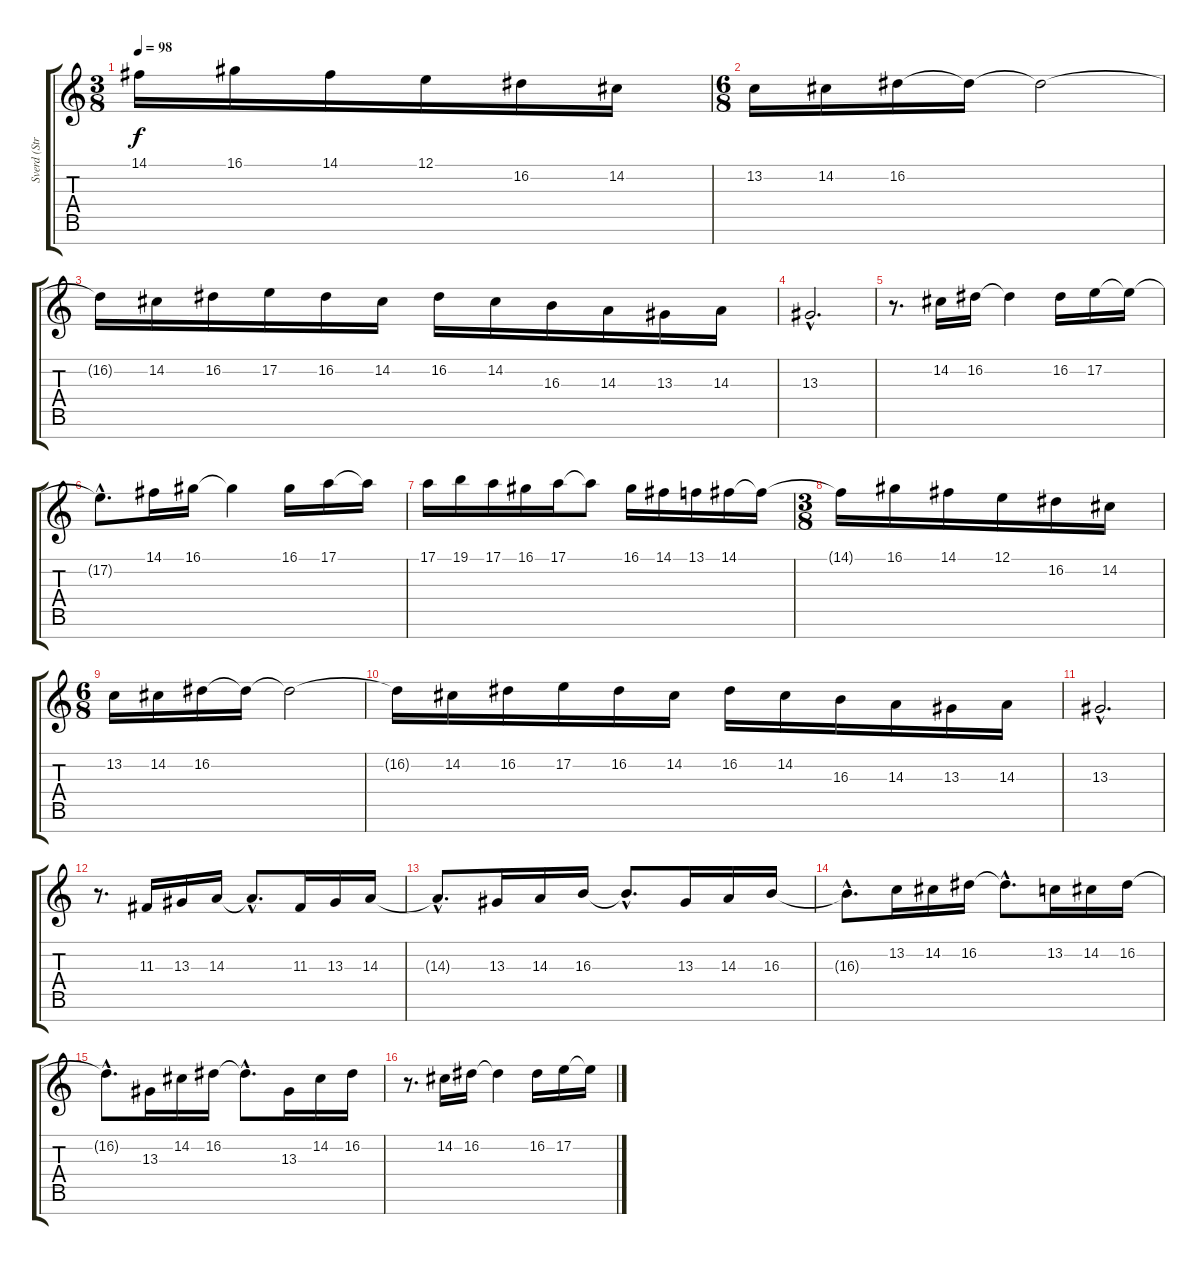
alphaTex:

\track ("Sverd (Strings)" "Sverd (Str") {instrument synthstrings1}
\staff {score tabs}
\tuning (E4 B3 G3 D3 A2 E2 B1) {hide}
\ts (3 8)
\tempo 98
\clef g2
\ks c
14.1{t}.16{dy f volume 14 instrument harpsichord} 16.1.16 14.1.16 12.1.16 16.2.16 14.2.16 |
\ts (6 8)
13.2.16 14.2.16 16.2.16 16.2{t}.16 16.2{t}.2 |
16.2{t}.16{volume 14 instrument harpsichord} 14.2.16 16.2.16 17.2.16 16.2.16 14.2.16 16.2.16 14.2.16 16.3.16 14.3.16 13.3.16 14.3.16 |
13.3{hac}.2{d} |
r.8{d volume 14 instrument harpsichord} 14.2.16 16.2.16 16.2{t}.4 16.2.16 17.2.16 17.2{t}.16 |
17.2{hac t}.8{d} 14.1.16 16.1.16 16.1{t}.4 16.1.16 17.1.16 17.1{t}.16 |
17.1.16{volume 14 instrument harpsichord} 19.1.16 17.1.16 16.1.16 17.1.16 17.1{t}.8 16.1.16 14.1.16 13.1.16 14.1.16 14.1{t}.16 |
\ts (3 8)
14.1{t}.16{volume 14 instrument harpsichord} 16.1.16 14.1.16 12.1.16 16.2.16 14.2.16 |
\ts (6 8)
13.2.16 14.2.16 16.2.16 16.2{t}.16 16.2{t}.2 |
16.2{t}.16{volume 14 instrument harpsichord} 14.2.16 16.2.16 17.2.16 16.2.16 14.2.16 16.2.16 14.2.16 16.3.16 14.3.16 13.3.16 14.3.16 |
13.3{hac}.2{d} |
r.8{d volume 14 instrument harpsichord} 11.3.16 13.3.16 14.3.16 14.3{hac t}.8{d} 11.3.16 13.3.16 14.3.16 |
14.3{hac t}.8{d} 13.3.16 14.3.16 16.3.16 16.3{hac t}.8{d} 13.3.16 14.3.16 16.3.16 |
16.3{hac t}.8{d volume 14 instrument harpsichord} 13.2.16 14.2.16 16.2.16 16.2{hac t}.8{d} 13.2.16 14.2.16 16.2.16 |
16.2{hac t}.8{d} 13.3.16 14.2.16 16.2.16 16.2{hac t}.8{d} 13.3.16 14.2.16 16.2.16 |
r.8{d volume 14 instrument harpsichord} 14.2.16 16.2.16 16.2{t}.4 16.2.16 17.2.16 17.2{t}.16
